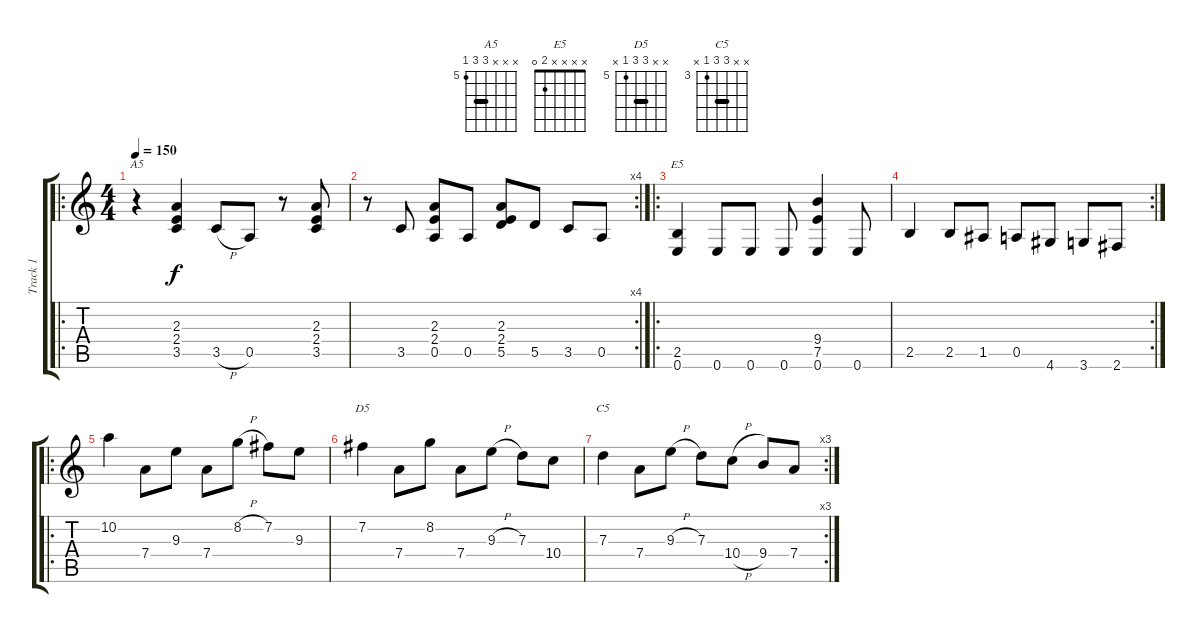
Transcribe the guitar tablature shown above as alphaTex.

\track ("Track 1" "Track 1") {instrument overdrivenguitar}
\staff {score tabs}
\tuning (E4 B3 G3 D3 A2 E2) {hide}
\chord ("A5" x x x 7 7 5) {firstfret 5 barre 7}
\chord ("E5" x x x x 2 0)
\chord ("D5" x x 7 7 5 x) {firstfret 5 barre 7}
\chord ("C5" x x 5 5 3 x) {firstfret 3 barre 5}
\ro
\ts (4 4)
\tempo 150
\clef g2
\ks c
r.4{ch "A5" dy f} (2.3 2.4 3.5).4 3.5{h}.8 0.5.8 r.8 (2.3 2.4 3.5).8 |
\rc 4
r.8 3.5.8 (2.3 2.4 0.5).8 0.5.8 (2.3 2.4 5.5).8 5.5.8 3.5.8 0.5.8 |
\ro
(2.5 0.6).4{ch "E5"} 0.6.8 0.6.8 0.6.8 (9.4 7.5 0.6).4 0.6.8 |
\rc 2
2.5.4 2.5.8 1.5.8 0.5.8 4.6.8 3.6.8 2.6.8 |
\ro
10.2.4 7.4.8 9.3.8 7.4.8 8.2{h}.8 7.2.8 9.3.8 |
7.2.4{ch "D5"} 7.4.8 8.2.8 7.4.8 9.3{h}.8 7.3.8 10.4.8 |
\rc 3
7.3.4{ch "C5"} 7.4.8 9.3{h}.8 7.3.8 10.4{h}.8 9.4.8 7.4.8
